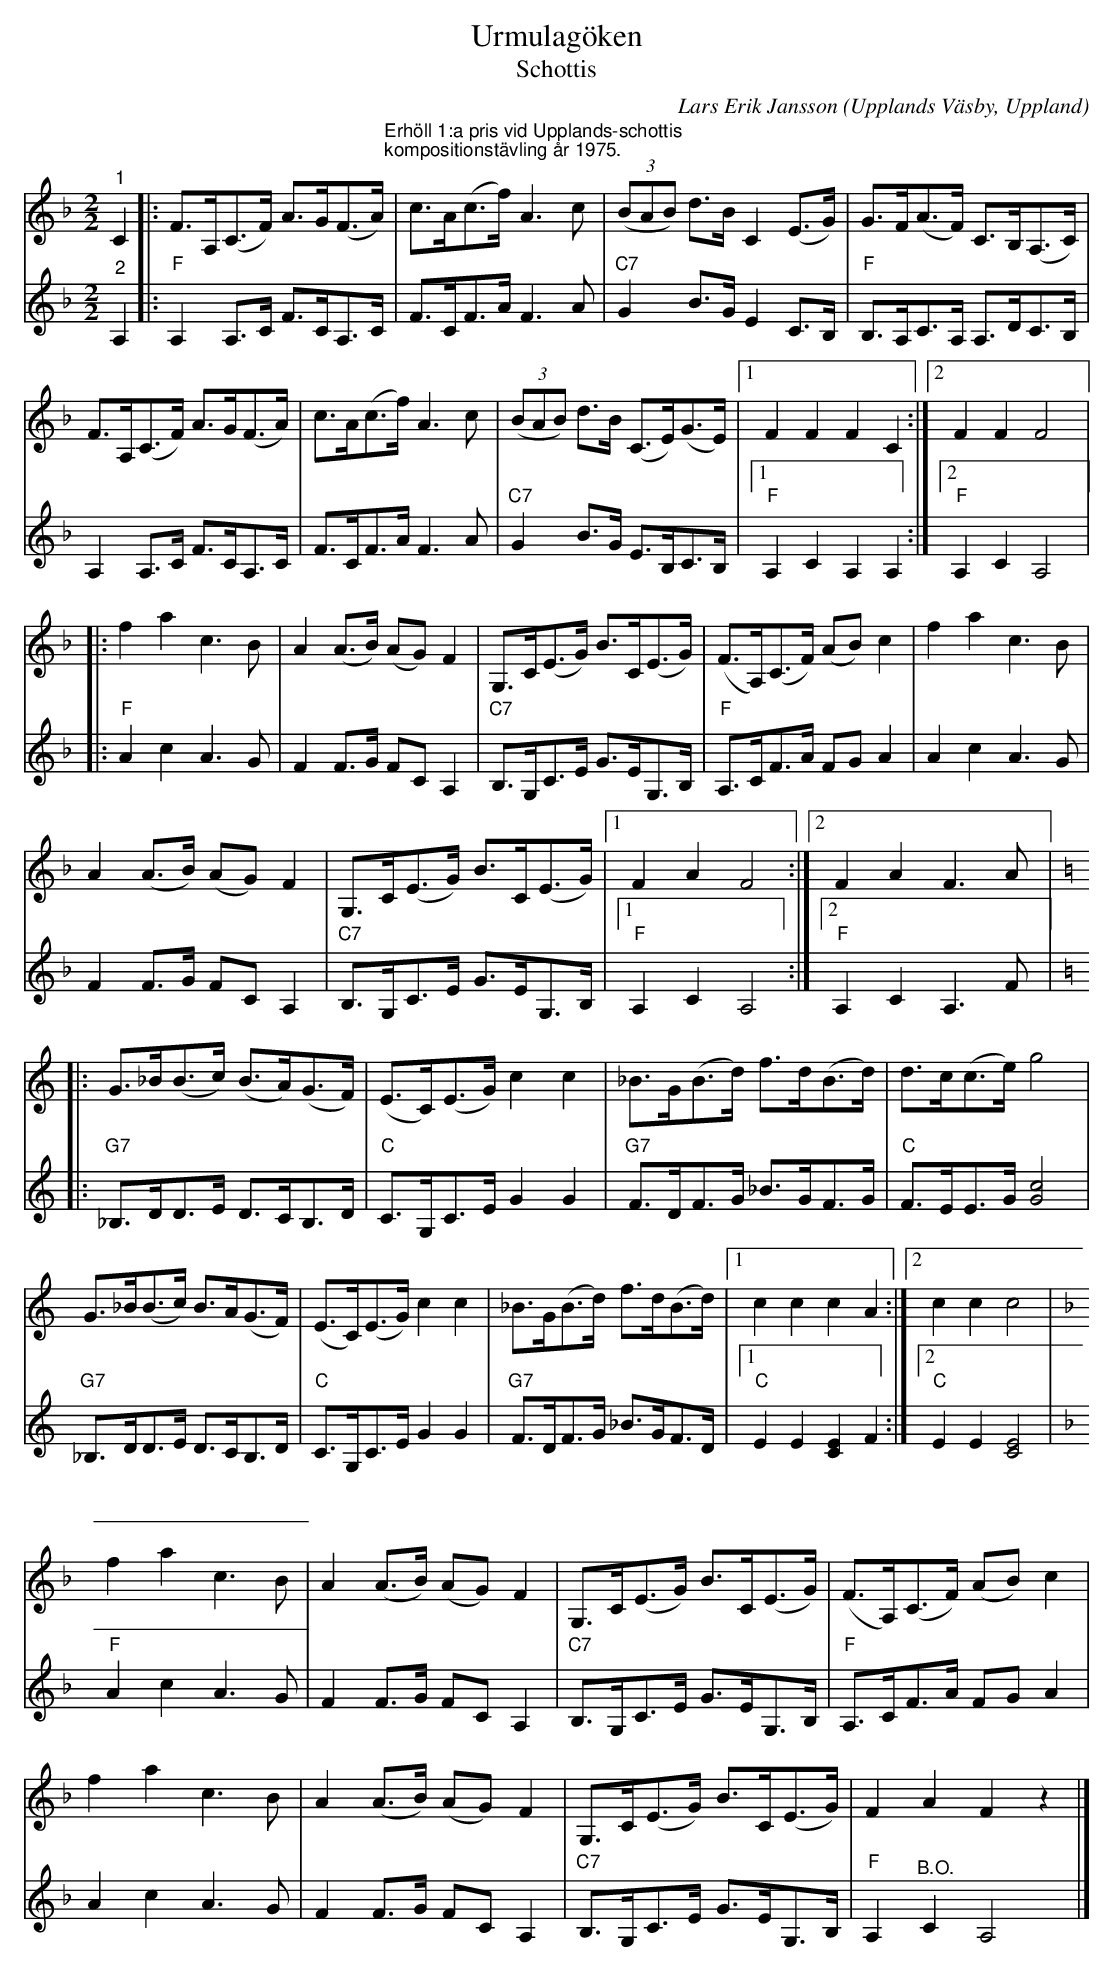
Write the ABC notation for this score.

X:1
T:Urmulagöken
T:Schottis
O:Upplands Väsby, Uppland
C:Lars Erik Jansson
L:1/8
M:2/2
K:F
V:1
"^1" C2 |: F>A,(C>F) A>G(F>A)"^Erhöll 1:a pris vid Upplands-schottis" "^kompositionstävling år 1975." |  c>A(c>f) A3 c | (3(BAB) d>B C2 (E>G) | G>F(A>F) C>B,(A,>C) |
F>A,(C>F) A>G(F>A) | c>A(c>f) A3 c | (3(BAB) d>B (C>E)(G>E) |1 F2 F2 F2 C2 :|2 F2 F2 F4 |:
f2 a2 c3 B | A2 (A>B) (AG) F2 | G,>C(E>G) B>C(E>G) | (F>A,)(C>F) (AB) c2 | f2 a2 c3 B |
A2 (A>B) (AG) F2 | G,>C(E>G) B>C(E>G) |1 F2 A2 F4 :|2 F2 A2 F3 A |:
[K:C] G>_B(B>c) (B>A)(G>F) | (E>C)(E>G) c2 c2 | _B>G(B>d) f>d(B>d) | d>c(c>e) g4 |
 G>_B(B>c) B>A(G>F) | (E>C)(E>G) c2 c2 | _B>G(B>d) f>d(B>d) |1 c2 c2 c2 A2 :|2 c2 c2 c4 |
[K:F] f2 a2 c3 B | A2 (A>B) (AG) F2 | G,>C(E>G) B>C(E>G) | (F>A,)(C>F) (AB) c2 |
f2 a2 c3 B | A2 (A>B) (AG) F2 | G,>C(E>G) B>C(E>G) | F2 A2 F2 z2 |]
V:2
"^2" A,2 |:"F" A,2 A,>C F>CA,>C | F>CF>A F3 A |"C7" G2 B>G E2 C>B, |"F" B,>A,C>A, A,>DC>B, |
A,2 A,>C F>CA,>C | F>CF>A F3 A |"C7" G2 B>G E>B,C>B, |1"F" A,2 C2 A,2 A,2 :|2"F" A,2 C2 A,4 |:
"F" A2 c2 A3 G | F2 F>G FC A,2 |"C7" B,>G,C>E G>EG,>B, |"F" A,>CF>A FG A2 |
A2 c2 A3 G | F2 F>G FC A,2 |"C7" B,>G,C>E G>EG,>B, |1"F" A,2 C2 A,4 :|2"F" A,2 C2 A,3 F |:
[K:C]"G7" _B,>DD>E D>CB,>D |"C" C>G,C>E G2 G2 |"G7" F>DF>G _B>GF>G |"C" F>EE>G [Gc]4 |
"G7" _B,>DD>E D>CB,>D |"C" C>G,C>E G2 G2 |"G7" F>DF>G _B>GF>D |1"C" E2 E2 [CE]2 F2 :|2"C" E2 E2 [CE]4 |
[K:F]"F" A2 c2 A3 G | F2 F>G FC A,2 |"C7" B,>G,C>E G>EG,>B, |"F" A,>CF>A FG A2 |
A2 c2 A3 G | F2 F>G FC A,2 | "C7" B,>G,C>E G>EG,>B, |"F" A,2 "^B.O." C2 A,4 |]
